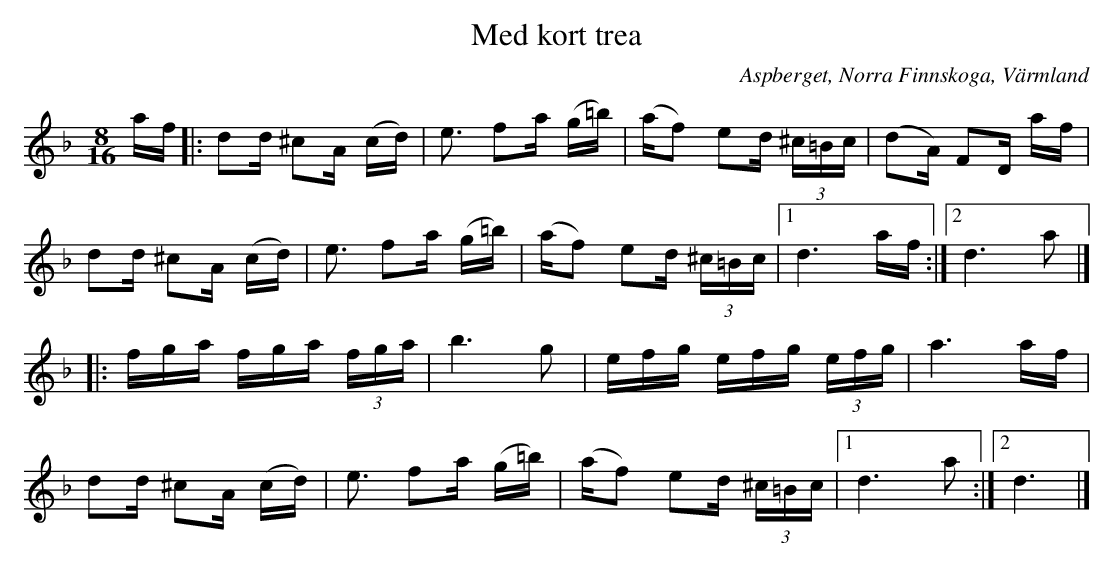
X:1
T:Med kort trea
O:Aspberget, Norra Finnskoga, Värmland
M:8/16
L:1/16
K:Dm
af|:d2d ^c2A (cd)|e3 f2a (g=b)| (af2) e2d (3^c=Bc|(d2A) F2D af|
d2d ^c2A (cd)|e3 f2a (g=b)| (af2) e2d (3^c=Bc|1 d6  af:|2 d6  a2|]
|:fga fga (3fga|b6 g2|efg efg (3efg|a6 af|
d2d ^c2A (cd)|e3 f2a (g=b)| (af2) e2d (3^c=Bc|1 d6  a2:|2 d6|]
